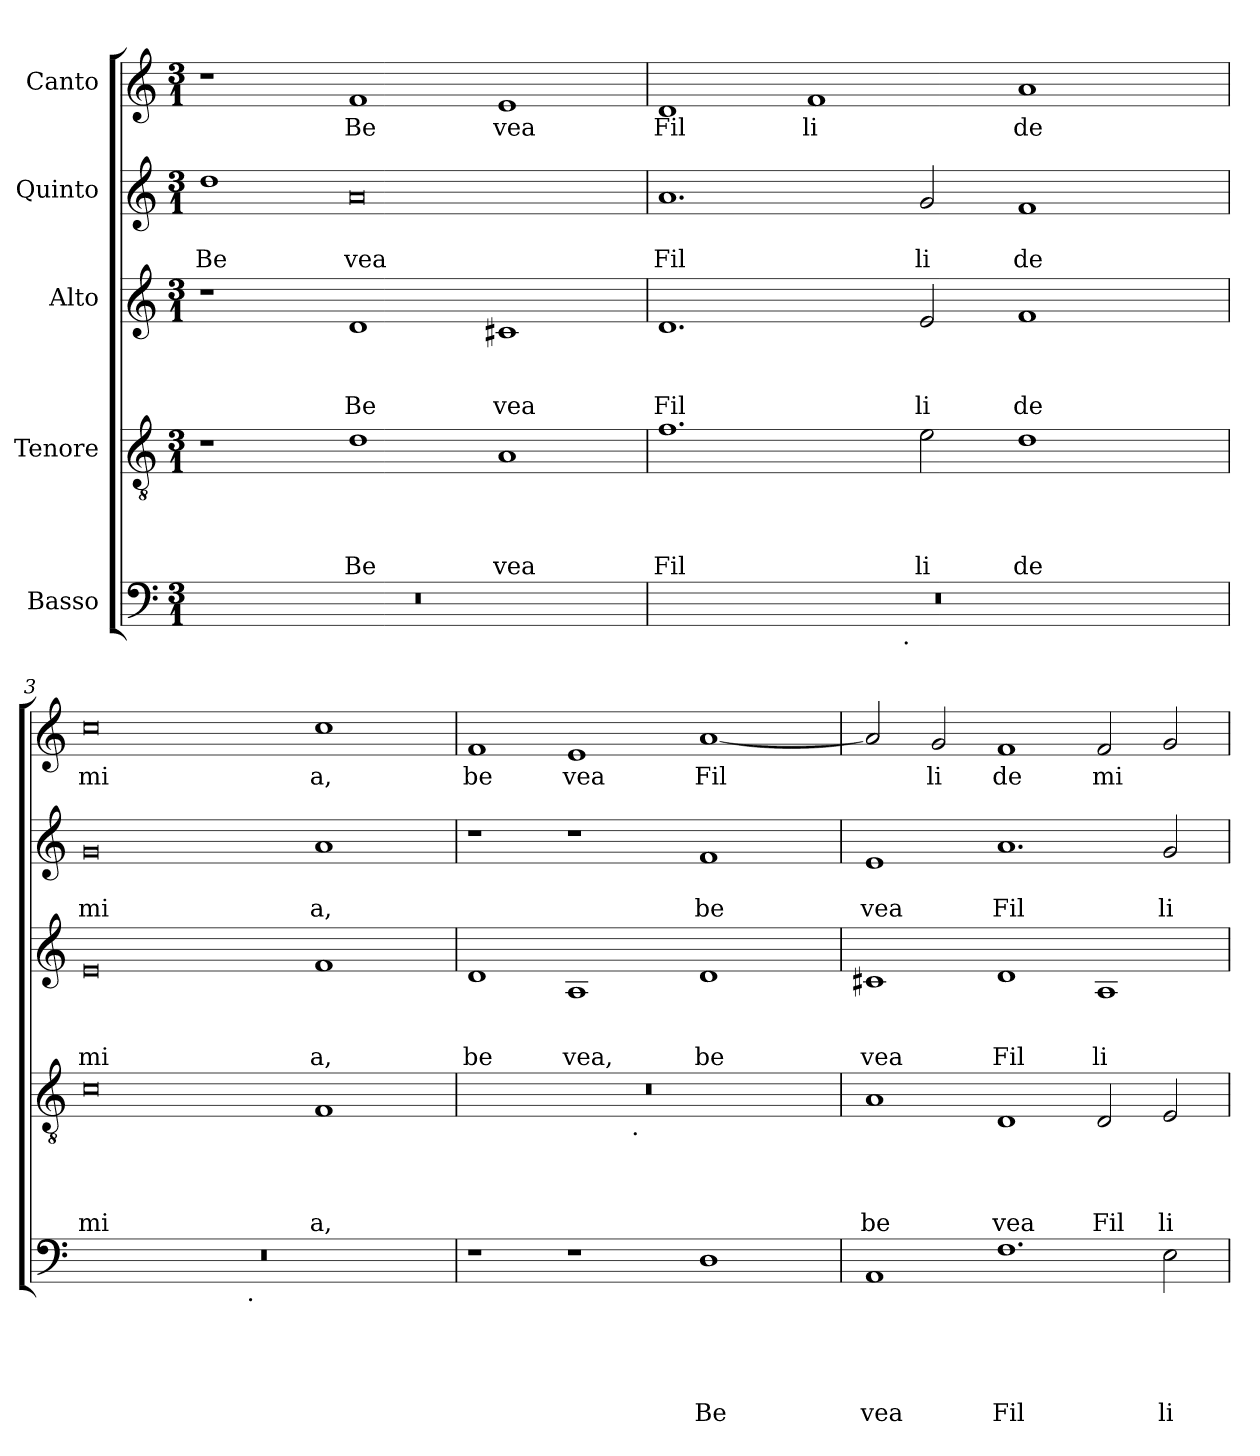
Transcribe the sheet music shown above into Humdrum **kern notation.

**kern	**text	**text	**text	**text	**text	**kern	**text	**text	**text	**text	**kern	**text	**text	**text	**kern	**text	**text	**kern	**text
*part5	*part5	*part5	*part5	*part5	*part5	*part4	*part4	*part4	*part4	*part4	*part3	*part3	*part3	*part3	*part2	*part2	*part2	*part1	*part1
*staff5	*staff5	*staff5	*staff5	*staff5	*staff5	*staff4	*staff4	*staff4	*staff4	*staff4	*staff3	*staff3	*staff3	*staff3	*staff2	*staff2	*staff2	*staff1	*staff1
*I"Basso	*	*	*	*	*	*I"Tenore	*	*	*	*	*I"Alto	*	*	*	*I"Quinto	*	*	*I"Canto	*
*clefF4	*	*	*	*	*	*clefGv2	*	*	*	*	*clefG2	*	*	*	*clefG2	*	*	*clefG2	*
*k[]	*	*	*	*	*	*k[]	*	*	*	*	*k[]	*	*	*	*k[]	*	*	*k[]	*
*C:	*	*	*	*	*	*C:	*	*	*	*	*C:	*	*	*	*C:	*	*	*C:	*
*M3/1	*	*	*	*	*	*M3/1	*	*	*	*	*M3/1	*	*	*	*M3/1	*	*	*M3/1	*
=1	=1	=1	=1	=1	=1	=1	=1	=1	=1	=1	=1	=1	=1	=1	=1	=1	=1	=1	=1
!	!	!	!	!	!	!	!	!	!	!	!	!	!	!	!	!	!LO:LY:b	!	!
0.r	.	.	.	.	.	1r	.	.	.	.	1r	.	.	.	1dd	.	Be	1r	.
!	!	!	!	!	!	!	!	!	!	!LO:LY:b	!	!	!	!LO:LY:b	!	!	!LO:LY:b	!	!LO:LY:b
.	.	.	.	.	.	1d	.	.	.	Be	1d	.	.	Be	0a	.	vea	1f	Be
!	!	!	!	!	!	!	!	!	!	!LO:LY:b	!	!	!	!LO:LY:b	!	!	!	!	!LO:LY:b
.	.	.	.	.	.	1A	.	.	.	vea	1c#X	.	.	vea	.	.	.	1e	vea
=2	=2	=2	=2	=2	=2	=2	=2	=2	=2	=2	=2	=2	=2	=2	=2	=2	=2	=2	=2
!	!	!	!	!	!	!	!	!	!	!LO:LY:b	!	!	!	!LO:LY:b	!	!	!LO:LY:b	!	!LO:LY:b
*^	*	*	*	*	*	*	*	*	*	*	*	*	*	*	*	*	*	*	*
0.r	1ryy	.	.	.	.	.	1.f	.	.	.	Fil	1.d	.	.	Fil	1.a	.	Fil	1d	Fil
!	!	!	!	!	!	!	!	!	!	!	!	!	!	!	!	!	!	!	!	!LO:LY:b
.	4...ryy	.	.	.	.	.	.	.	.	.	.	.	.	.	.	.	.	.	1f	li
!	!LO:TX:b:t=.	!	!	!	!	!	!	!	!	!	!	!	!	!	!	!	!	!	!	!
.	1ryy	.	.	.	.	.	.	.	.	.	.	.	.	.	.	.	.	.	.	.
!	!	!	!	!	!	!	!	!	!	!	!LO:LY:b	!	!	!	!LO:LY:b	!	!	!LO:LY:b	!	!
.	.	.	.	.	.	.	2e\	.	.	.	li	2e/	.	.	li	2g/	.	li	.	.
!	!	!	!	!	!	!	!	!	!	!	!LO:LY:b	!	!	!	!LO:LY:b	!	!	!LO:LY:b	!	!LO:LY:b
.	.	.	.	.	.	.	1d	.	.	.	de	1f	.	.	de	1f	.	de	1a	de
.	2ryy	.	.	.	.	.	.	.	.	.	.	.	.	.	.	.	.	.	.	.
.	32ryy	.	.	.	.	.	.	.	.	.	.	.	.	.	.	.	.	.	.	.
=3	=3	=3	=3	=3	=3	=3	=3	=3	=3	=3	=3	=3	=3	=3	=3	=3	=3	=3	=3	=3
!	!	!	!	!	!	!	!	!	!	!	!LO:LY:b	!	!	!	!LO:LY:b	!	!	!LO:LY:b	!	!LO:LY:b
0.r	1ryy	.	.	.	.	.	0c	.	.	.	mi	0e	.	.	mi	0g	.	mi	0cc	mi
.	4...ryy	.	.	.	.	.	.	.	.	.	.	.	.	.	.	.	.	.	.	.
!	!LO:TX:b:t=.	!	!	!	!	!	!	!	!	!	!	!	!	!	!	!	!	!	!	!
.	1ryy	.	.	.	.	.	.	.	.	.	.	.	.	.	.	.	.	.	.	.
!	!	!	!	!	!	!	!	!	!	!	!LO:LY:b	!	!	!	!LO:LY:b	!	!	!LO:LY:b	!	!LO:LY:b
.	.	.	.	.	.	.	1F	.	.	.	a,	1f	.	.	a,	1a	.	a,	1cc	a,
.	2ryy	.	.	.	.	.	.	.	.	.	.	.	.	.	.	.	.	.	.	.
.	32ryy	.	.	.	.	.	.	.	.	.	.	.	.	.	.	.	.	.	.	.
=4	=4	=4	=4	=4	=4	=4	=4	=4	=4	=4	=4	=4	=4	=4	=4	=4	=4	=4	=4	=4
!	!	!	!	!	!	!	!	!	!	!	!	!	!	!	!LO:LY:b	!	!	!	!	!LO:LY:b
*v	*v	*	*	*	*	*	*^	*	*	*	*	*	*	*	*	*	*	*	*	*
1r	.	.	.	.	.	0.r	1ryy	.	.	.	.	1d	.	.	be	1r	.	.	1f	be
!	!	!	!	!	!	!	!	!	!	!	!	!	!	!	!LO:LY:b	!	!	!	!	!LO:LY:b
1r	.	.	.	.	.	.	4...ryy	.	.	.	.	1A	.	.	vea,	1r	.	.	1e	vea
!	!	!	!	!	!	!	!LO:TX:b:t=.	!	!	!	!	!	!	!	!	!	!	!	!	!
.	.	.	.	.	.	.	1ryy	.	.	.	.	.	.	.	.	.	.	.	.	.
!	!	!	!	!	!LO:LY:b	!	!	!	!	!	!	!	!	!	!LO:LY:b	!	!	!LO:LY:b	!	!LO:LY:b
1D	.	.	.	.	Be	.	.	.	.	.	.	1d	.	.	be	1f	.	be	[<1a	Fil
.	.	.	.	.	.	.	2ryy	.	.	.	.	.	.	.	.	.	.	.	.	.
.	.	.	.	.	.	.	32ryy	.	.	.	.	.	.	.	.	.	.	.	.	.
=5	=5	=5	=5	=5	=5	=5	=5	=5	=5	=5	=5	=5	=5	=5	=5	=5	=5	=5	=5	=5
!	!	!	!	!	!LO:LY:b	!	!	!	!	!	!LO:LY:b	!	!	!	!LO:LY:b	!	!	!LO:LY:b	!	!
*	*	*	*	*	*	*v	*v	*	*	*	*	*	*	*	*	*	*	*	*	*
1AA	.	.	.	.	vea	1A	.	.	.	be	1c#X	.	.	vea	1e	.	vea	2a/]	.
!	!	!	!	!	!	!	!	!	!	!	!	!	!	!	!	!	!	!	!LO:LY:b
.	.	.	.	.	.	.	.	.	.	.	.	.	.	.	.	.	.	2g/	li
!	!	!	!	!	!LO:LY:b	!	!	!	!	!LO:LY:b	!	!	!	!LO:LY:b	!	!	!LO:LY:b	!	!LO:LY:b
1.F	.	.	.	.	Fil	1D	.	.	.	vea	1d	.	.	Fil	1.a	.	Fil	1f	de
!	!	!	!	!	!	!	!	!	!	!LO:LY:b	!	!	!	!LO:LY:b	!	!	!	!	!LO:LY:b
.	.	.	.	.	.	2D/	.	.	.	Fil	1A	.	.	li	.	.	.	2f/	mi
!	!	!	!	!	!LO:LY:b	!	!	!	!	!LO:LY:b	!	!	!	!	!	!	!LO:LY:b	!	!
2E\	.	.	.	.	li	2E/	.	.	.	li	.	.	.	.	2g/	.	li	2g/	.
=	=	=	=	=	=	=	=	=	=	=	=	=	=	=	=	=	=	=	=
*-	*-	*-	*-	*-	*-	*-	*-	*-	*-	*-	*-	*-	*-	*-	*-	*-	*-	*-	*-
